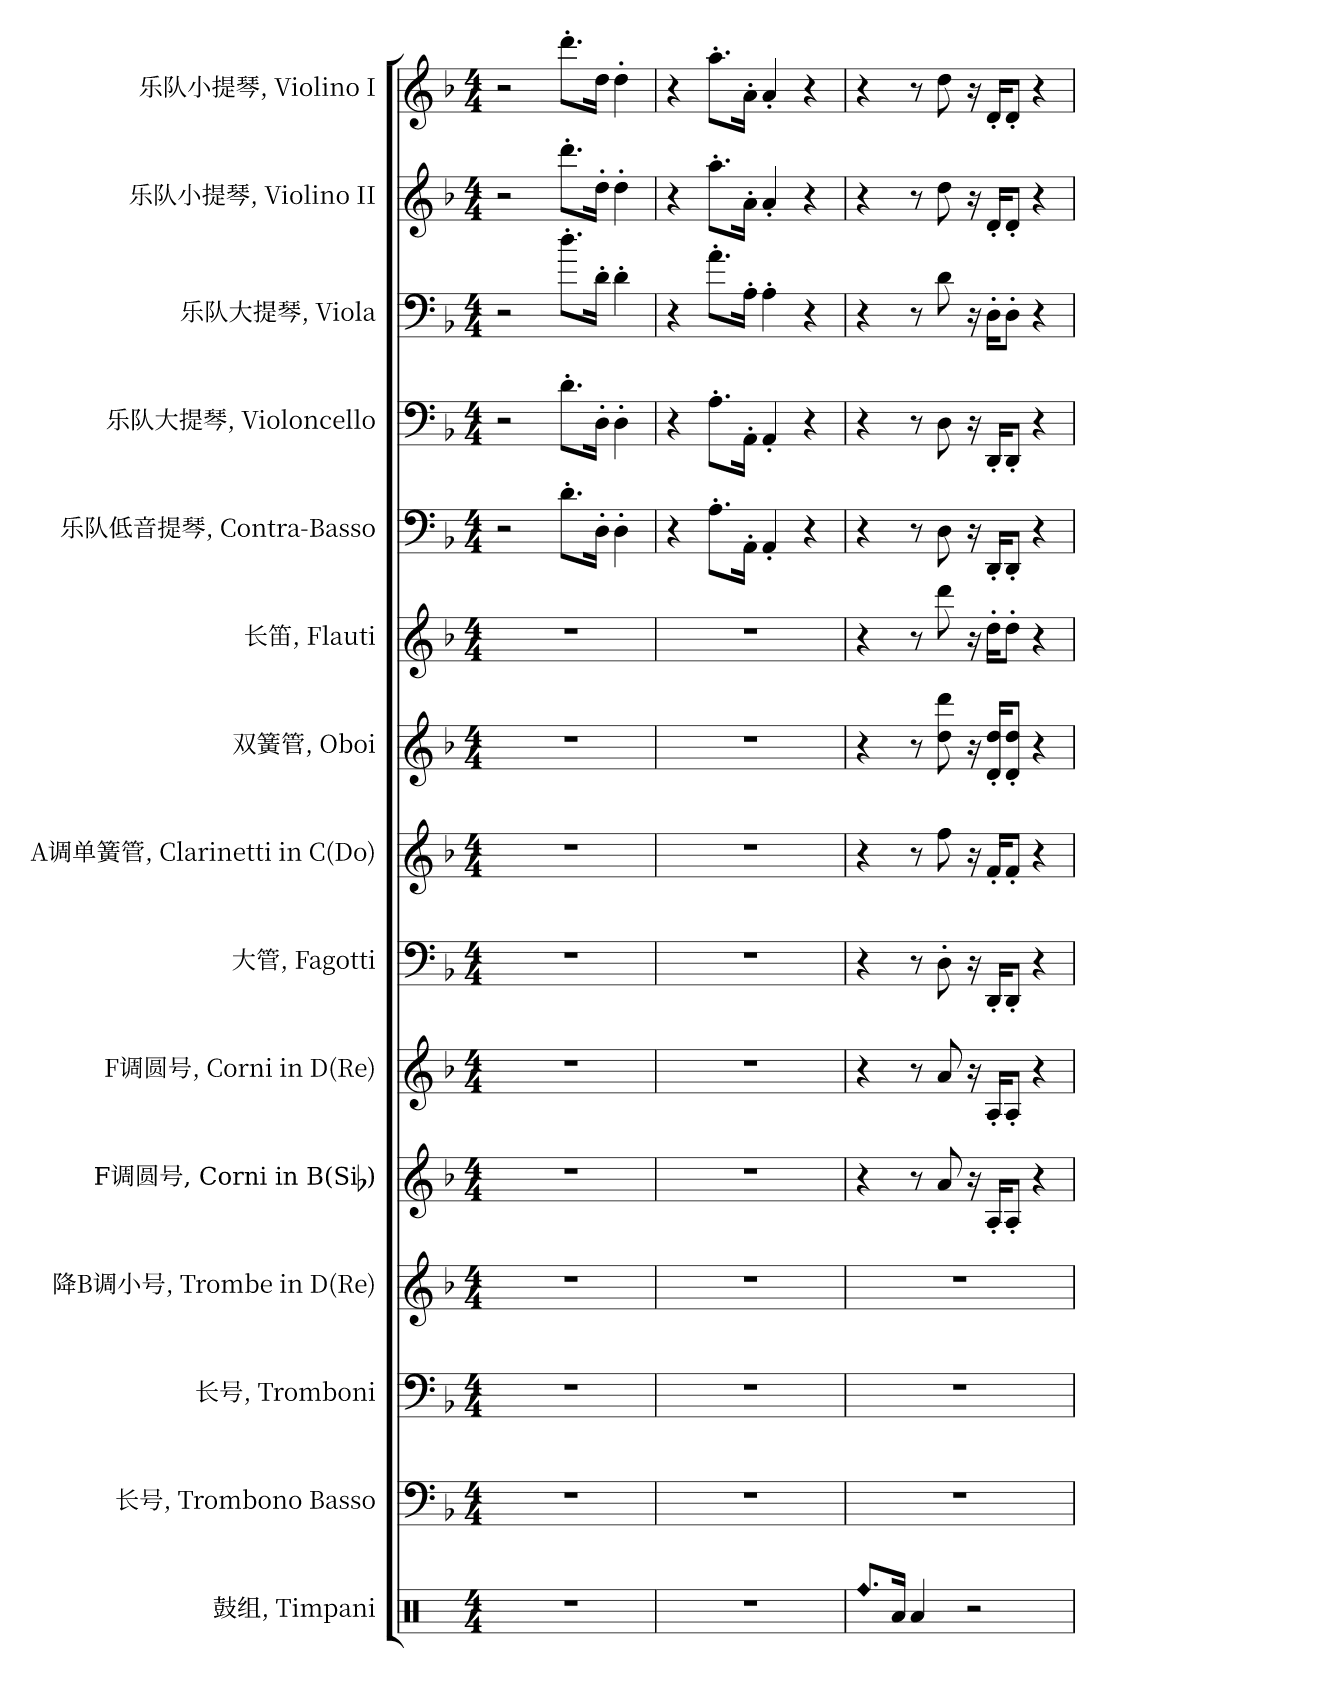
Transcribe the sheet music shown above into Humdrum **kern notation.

**kern	**kern	**kern	**kern	**kern	**kern	**kern	**kern	**kern	**kern	**kern	**kern	**kern	**kern	**kern
*part15	*part14	*part13	*part12	*part11	*part10	*part9	*part8	*part7	*part6	*part5	*part4	*part3	*part2	*part1
*staff15	*staff14	*staff13	*staff12	*staff11	*staff10	*staff9	*staff8	*staff7	*staff6	*staff5	*staff4	*staff3	*staff2	*staff1
*I"鼓组, Timpani	*I"长号, Trombono Basso	*I"长号, Tromboni	*I"降B调小号, Trombe in D(Re)	*I"F调圆号, Corni in B(Si-flat)	*I"F调圆号, Corni in D(Re)	*I"大管, Fagotti	*I"A调单簧管, Clarinetti in C(Do)	*I"双簧管, Oboi	*I"长笛, Flauti	*I"乐队低音提琴, Contra-Basso	*I"乐队大提琴, Violoncello	*I"乐队大提琴, Viola	*I"乐队小提琴, Violino II	*I"乐队小提琴, Violino I
*	*I'Tbn.	*I'Tbn.	*	*	*	*	*I'A Cl.	*I'Ob.	*I'Fl.	*I'Cbs.	*	*	*	*
*clefX	*clefF4	*clefF4	*clefG2	*clefG2	*clefG2	*clefF4	*clefG2	*clefG2	*clefG2	*clefF4	*clefF4	*clefF4	*clefG2	*clefG2
*	*	*	*ITrd1c2	*ITrd4c7	*ITrd4c7	*	*ITrd2c3	*	*	*ITrd7c12	*	*	*	*
*k[]	*k[b-]	*k[b-]	*k[b-e-a-]	*k[b-e-]	*k[b-e-]	*k[b-]	*k[f#c#]	*k[b-]	*k[b-]	*k[b-]	*k[b-]	*k[b-]	*k[b-]	*k[b-]
*M4/4	*M4/4	*M4/4	*M4/4	*M4/4	*M4/4	*M4/4	*M4/4	*M4/4	*M4/4	*M4/4	*M4/4	*M4/4	*M4/4	*M4/4
*MM174	*MM174	*MM174	*MM174	*MM174	*MM174	*MM174	*MM174	*MM174	*MM174	*MM174	*MM174	*MM174	*MM174	*MM174
=1	=1	=1	=1	=1	=1	=1	=1	=1	=1	=1	=1	=1	=1	=1
1r	1r	1r	1r	1r	1r	1r	1r	1r	1r	2r	2r	2r	2r	2r
*	*	*	*	*	*	*	*	*	*	*	*	*	*	*MM174
.	.	.	.	.	.	.	.	.	.	8.D'\L	8.d'\L	8.dd'\L	8.ddd'\L	8.ddd'\L
.	.	.	.	.	.	.	.	.	.	16DD'\Jk	16D'\Jk	16d'\Jk	16dd'\Jk	16dd\Jk
.	.	.	.	.	.	.	.	.	.	4DD'\	4D'\	4d'\	4dd'\	4dd'\
=2	=2	=2	=2	=2	=2	=2	=2	=2	=2	=2	=2	=2	=2	=2
1r	1r	1r	1r	1r	1r	1r	1r	1r	1r	4r	4r	4r	4r	4r
*	*	*	*	*	*	*	*	*	*	*	*	*	*	*MM174
.	.	.	.	.	.	.	.	.	.	8.AA'\L	8.A'\L	8.a'\L	8.aa'\L	8.aa'\L
.	.	.	.	.	.	.	.	.	.	16AAA'\Jk	16AA'\Jk	16A'\Jk	16a'\Jk	16a'\Jk
.	.	.	.	.	.	.	.	.	.	4AAA'/	4AA'/	4A'\	4a'/	4a'/
.	.	.	.	.	.	.	.	.	.	4r	4r	4r	4r	4r
=3	=3	=3	=3	=3	=3	=3	=3	=3	=3	=3	=3	=3	=3	=3
*	*	*	*	*	*	*	*	*	*	*	*	*	*	*MM165
!LO:N:head=diamond	!	!	!	!	!	!	!	!	!	!	!	!	!	!
8.Rff/L	1r	1r	1r	4r	4r	4r	4r	4r	4r	4r	4r	4r	4r	4r
16Ra/Jk	.	.	.	.	.	.	.	.	.	.	.	.	.	.
4Ra/	.	.	.	8r	8r	8r	8r	8r	8r	8r	8r	8r	8r	8r
*	*	*	*	*	*	*	*	*	*	*	*	*	*	*MM168
.	.	.	.	8d/	8d/	8D'\	8dd\	8dd\ 8ddd\	8ddd\	8DD\	8D\	8d\	8dd\	8dd\
2r	.	.	.	16r	16r	16r	16r	16r	16r	16r	16r	16r	16r	16r
.	.	.	.	16D'/KL	16D'/KL	16DD'/KL	16d'/KL	16d/' 16dd/'KL	16dd'\KL	16DDD'/KL	16DD'/KL	16D'\KL	16d'/KL	16d'/KL
.	.	.	.	8D'/J	8D'/J	8DD'/J	8d'/J	8d/' 8dd/'J	8dd'\J	8DDD'/J	8DD'/J	8D'\J	8d'/J	8d'/J
*	*	*	*	*	*	*	*	*	*	*	*	*	*	*MM122
.	.	.	.	4r	4r	4r	4r	4r	4r	4r	4r	4r	4r	4r
=	=	=	=	=	=	=	=	=	=	=	=	=	=	=
*-	*-	*-	*-	*-	*-	*-	*-	*-	*-	*-	*-	*-	*-	*-
